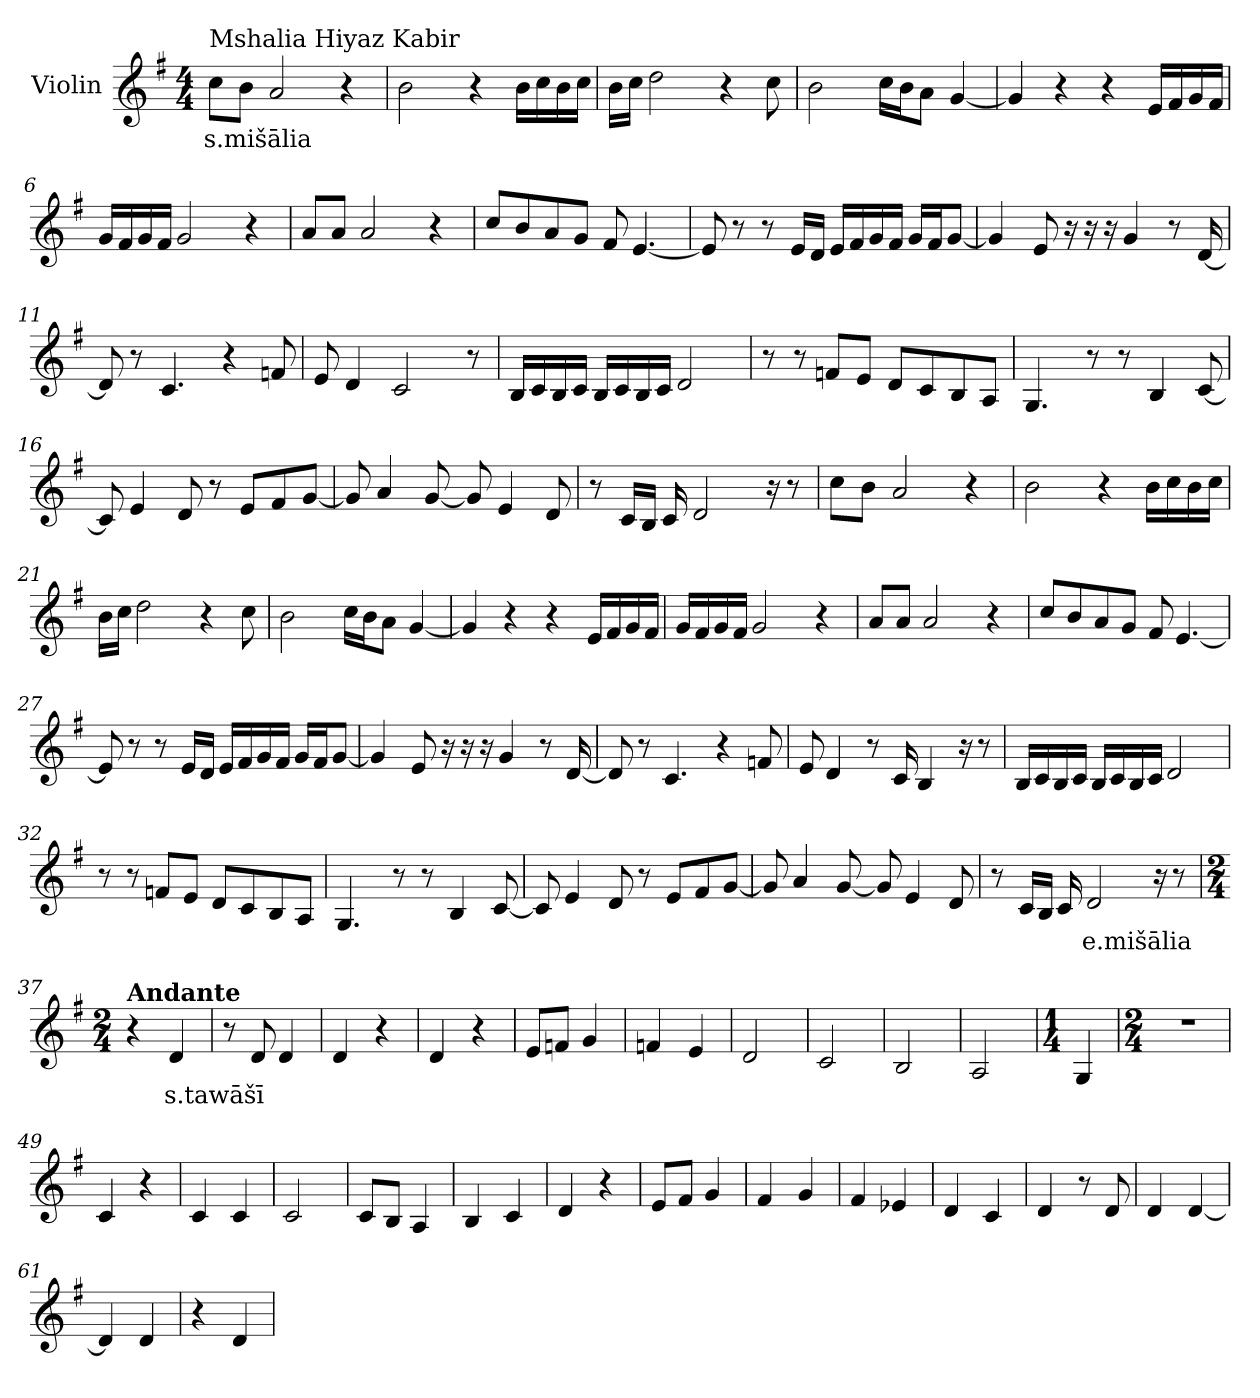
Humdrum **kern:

**kern	**text
*part1	*part1
*staff1	*staff1
*I"Violin	*
*clefG2	*
*k[f#]	*
*G:	*
*M4/4	*
*MM100	*
=1	=1
!LO:TX:a:t=Mshalia Hiyaz Kabir	!
!	!LO:LY:b
8cc\L	s.mišālia
8b\J	.
2a/	.
4r	.
=2	=2
2b\	.
4r	.
16b\LL	.
16cc\	.
16b\	.
16cc\JJ	.
=3	=3
16b\LL	.
16cc\JJ	.
2dd\	.
4r	.
8cc\	.
=4	=4
2b\	.
16cc\LL	.
16b\J	.
8a\J	.
[4g/	.
!!LO:LB:g=z
=5	=5
4g/]	.
4r	.
4r	.
16e/LL	.
16f#/	.
16g/	.
16f#/JJ	.
=6	=6
16g/LL	.
16f#/	.
16g/	.
16f#/JJ	.
2g/	.
4r	.
=7	=7
8a/L	.
8a/J	.
2a/	.
4r	.
=8	=8
8cc/L	.
8b/	.
8a/	.
8g/J	.
8f#/	.
[4.e/	.
!!LO:LB:g=z
=9	=9
8e/]	.
8r	.
8r	.
16e/LL	.
16d/JJ	.
16e/LL	.
16f#/	.
16g/	.
16f#/JJ	.
16g/LL	.
16f#/J	.
[8g/J	.
=10	=10
4g/]	.
8e/	.
16r	.
16r	.
16r	.
4g/	.
8r	.
[16d/	.
=11	=11
8d/]	.
8r	.
4.c/	.
4r	.
8fn/	.
=12	=12
8e/	.
4d/	.
2c/	.
8r	.
!!LO:LB:g=z
=13	=13
16B/LL	.
16c/	.
16B/	.
16c/JJ	.
16B/LL	.
16c/	.
16B/	.
16c/JJ	.
2d/	.
=14	=14
8r	.
8r	.
8fn/L	.
8e/J	.
8d/L	.
8c/	.
8B/	.
8A/J	.
=15	=15
4.G/	.
8r	.
8r	.
4B/	.
[8c/	.
=16	=16
8c/]	.
4e/	.
8d/	.
8r	.
8e/L	.
8f#/	.
[8g/J	.
!!LO:LB:g=z
=17	=17
8g/]	.
4a/	.
[8g/	.
8g/]	.
4e/	.
8d/	.
=18	=18
8r	.
16c/LL	.
16B/JJ	.
16c/	.
2d/	.
16r	.
8r	.
=19	=19
8cc\L	.
8b\J	.
2a/	.
4r	.
=20	=20
2b\	.
4r	.
16b\LL	.
16cc\	.
16b\	.
16cc\JJ	.
=21	=21
16b\LL	.
16cc\JJ	.
2dd\	.
4r	.
8cc\	.
!!LO:LB:g=z
=22	=22
2b\	.
16cc\LL	.
16b\J	.
8a\J	.
[4g/	.
=23	=23
4g/]	.
4r	.
4r	.
16e/LL	.
16f#/	.
16g/	.
16f#/JJ	.
=24	=24
16g/LL	.
16f#/	.
16g/	.
16f#/JJ	.
2g/	.
4r	.
=25	=25
8a/L	.
8a/J	.
2a/	.
4r	.
=26	=26
8cc/L	.
8b/	.
8a/	.
8g/J	.
8f#/	.
[4.e/	.
!!LO:LB:g=z
=27	=27
8e/]	.
8r	.
8r	.
16e/LL	.
16d/JJ	.
16e/LL	.
16f#/	.
16g/	.
16f#/JJ	.
16g/LL	.
16f#/J	.
[8g/J	.
=28	=28
4g/]	.
8e/	.
16r	.
16r	.
16r	.
4g/	.
8r	.
[16d/	.
=29	=29
8d/]	.
8r	.
4.c/	.
4r	.
8fn/	.
=30	=30
8e/	.
4d/	.
8r	.
16c/	.
4B/	.
16r	.
8r	.
!!LO:PB:g=z
=31	=31
16B/LL	.
16c/	.
16B/	.
16c/JJ	.
16B/LL	.
16c/	.
16B/	.
16c/JJ	.
2d/	.
=32	=32
8r	.
8r	.
8fn/L	.
8e/J	.
8d/L	.
8c/	.
8B/	.
8A/J	.
=33	=33
4.G/	.
8r	.
8r	.
4B/	.
[8c/	.
=34	=34
8c/]	.
4e/	.
8d/	.
8r	.
8e/L	.
8f#/	.
[8g/J	.
!!LO:PB:g=z
=35	=35
8g/]	.
4a/	.
[8g/	.
8g/]	.
4e/	.
8d/	.
=36	=36
8r	.
16c/LL	.
16B/JJ	.
16c/	.
!	!LO:LY:b
2d/	e.mišālia
16r	.
8r	.
=37	=37
*M2/4	*
*MM90	*
!LO:TX:a:B:t=Andante	!
4r	.
!	!LO:LY:b
4d/	s.tawāšī
=38	=38
8r	.
8d/	.
4d/	.
=39	=39
4d/	.
4r	.
=40	=40
4d/	.
4r	.
=41	=41
8e/L	.
8fn/J	.
4g/	.
!!LO:LB:g=z
=42	=42
4fn/	.
4e/	.
=43	=43
2d/	.
=44	=44
2c/	.
=45	=45
2B/	.
=46	=46
2A/	.
=47	=47
*M1/4	*
4G/	.
=48	=48
*M2/4	*
2r	.
=49	=49
4c/	.
4r	.
=50	=50
4c/	.
4c/	.
=51	=51
2c/	.
!!LO:LB:g=z
=52	=52
8c/L	.
8B/J	.
4A/	.
=53	=53
4B/	.
4c/	.
=54	=54
4d/	.
4r	.
=55	=55
8e/L	.
8f#/J	.
4g/	.
=56	=56
4f#/	.
4g/	.
=57	=57
4f#/	.
4e-X/	.
=58	=58
4d/	.
4c/	.
=59	=59
4d/	.
8r	.
8d/	.
=60	=60
4d/	.
[4d/	.
=61	=61
4d/]	.
4d/	.
!!LO:LB:g=z
=62	=62
4r	.
4d/	.
=	=
*-	*-
